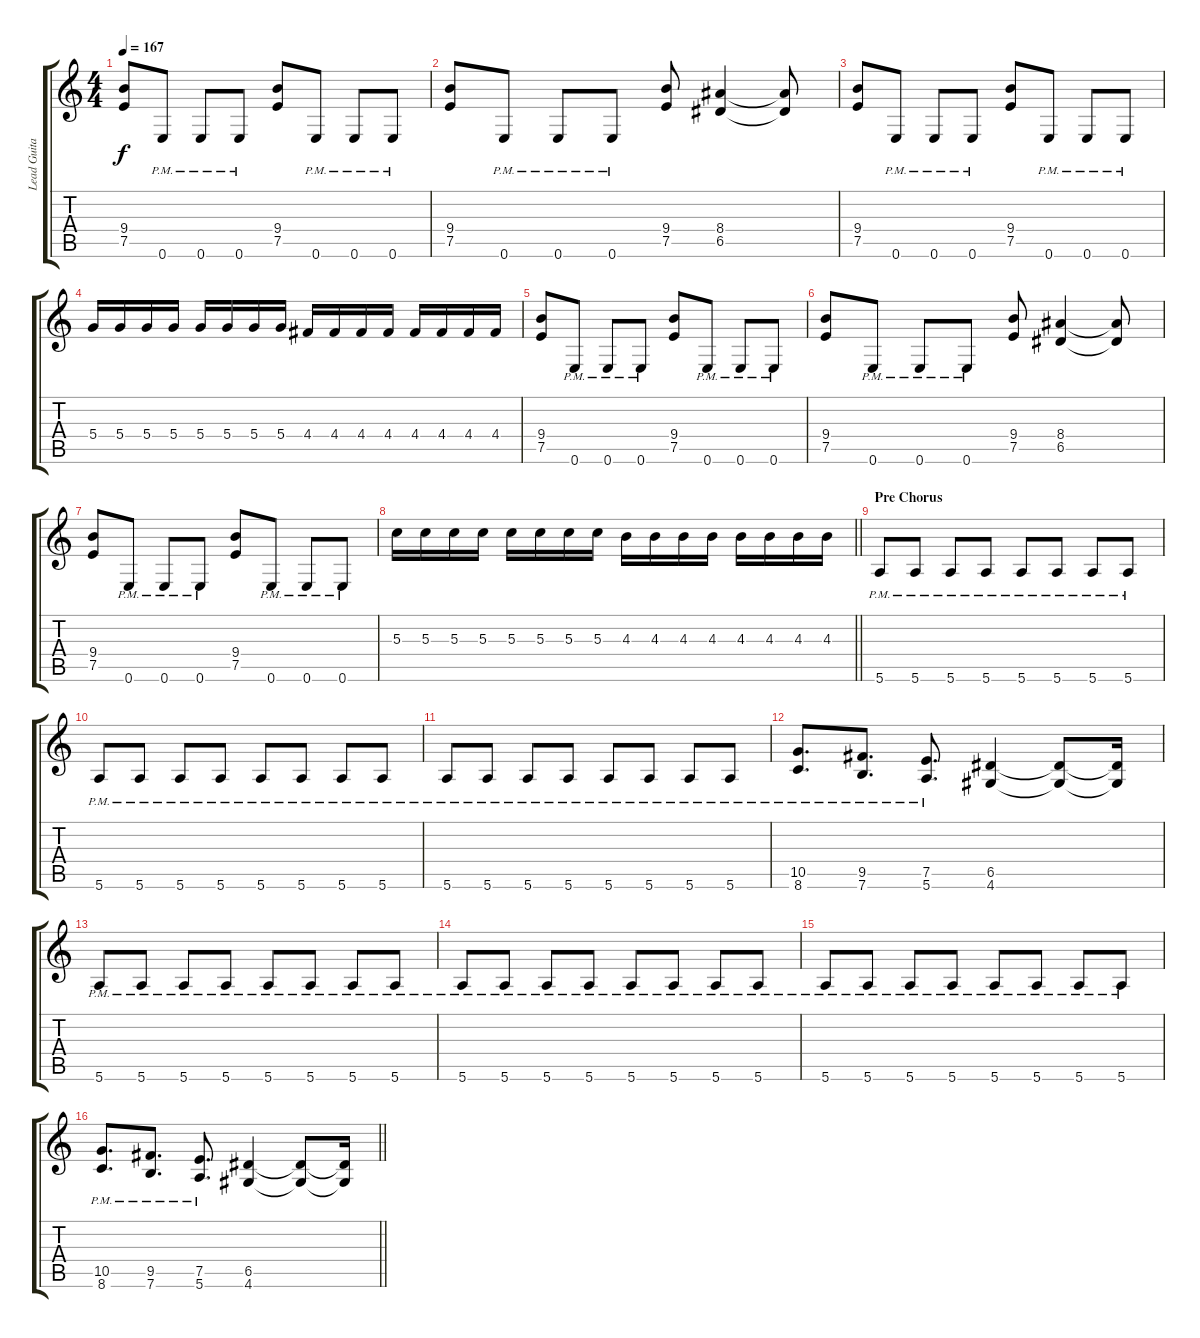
\track ("Lead Guitars" "Lead Guita") {instrument distortionguitar}
\staff {score tabs}
\tuning (E4 B3 G3 D3 A2 E2) {hide}
\ts (4 4)
\tempo 167
\clef g2
\ks c
(9.4 7.5).8{dy f} 0.6{pm}.8 0.6{pm}.8 0.6{pm}.8 (9.4 7.5).8 0.6{pm}.8 0.6{pm}.8 0.6{pm}.8 |
(9.4 7.5).8 0.6{pm}.8 0.6{pm}.8 0.6{pm}.8 (9.4 7.5).8 (8.4 6.5).4 (8.4{t} 6.5{t}).8 |
(9.4 7.5).8 0.6{pm}.8 0.6{pm}.8 0.6{pm}.8 (9.4 7.5).8 0.6{pm}.8 0.6{pm}.8 0.6{pm}.8 |
5.4.16 5.4.16 5.4.16 5.4.16 5.4.16 5.4.16 5.4.16 5.4.16 4.4.16 4.4.16 4.4.16 4.4.16 4.4.16 4.4.16 4.4.16 4.4.16 |
(9.4 7.5).8 0.6{pm}.8 0.6{pm}.8 0.6{pm}.8 (9.4 7.5).8 0.6{pm}.8 0.6{pm}.8 0.6{pm}.8 |
(9.4 7.5).8 0.6{pm}.8 0.6{pm}.8 0.6{pm}.8 (9.4 7.5).8 (8.4 6.5).4 (8.4{t} 6.5{t}).8 |
(9.4 7.5).8 0.6{pm}.8 0.6{pm}.8 0.6{pm}.8 (9.4 7.5).8 0.6{pm}.8 0.6{pm}.8 0.6{pm}.8 |
\barLineRight lightlight
5.3.16 5.3.16 5.3.16 5.3.16 5.3.16 5.3.16 5.3.16 5.3.16 4.3.16 4.3.16 4.3.16 4.3.16 4.3.16 4.3.16 4.3.16 4.3.16 |
\section ("" "Pre Chorus")
5.6{pm}.8 5.6{pm}.8 5.6{pm}.8 5.6{pm}.8 5.6{pm}.8 5.6{pm}.8 5.6{pm}.8 5.6{pm}.8 |
5.6{pm}.8 5.6{pm}.8 5.6{pm}.8 5.6{pm}.8 5.6{pm}.8 5.6{pm}.8 5.6{pm}.8 5.6{pm}.8 |
5.6{pm}.8 5.6{pm}.8 5.6{pm}.8 5.6{pm}.8 5.6{pm}.8 5.6{pm}.8 5.6{pm}.8 5.6{pm}.8 |
(10.5{pm} 8.6{pm}).8{d} (9.5{pm} 7.6{pm}).8{d} (7.5{pm} 5.6{pm}).8{d} (6.5 4.6).4 (6.5{t} 4.6{t}).8 (6.5{t} 4.6{t}).16 |
5.6{pm}.8 5.6{pm}.8 5.6{pm}.8 5.6{pm}.8 5.6{pm}.8 5.6{pm}.8 5.6{pm}.8 5.6{pm}.8 |
5.6{pm}.8 5.6{pm}.8 5.6{pm}.8 5.6{pm}.8 5.6{pm}.8 5.6{pm}.8 5.6{pm}.8 5.6{pm}.8 |
5.6{pm}.8 5.6{pm}.8 5.6{pm}.8 5.6{pm}.8 5.6{pm}.8 5.6{pm}.8 5.6{pm}.8 5.6{pm}.8 |
\barLineRight lightlight
(10.5{pm} 8.6{pm}).8{d} (9.5{pm} 7.6{pm}).8{d} (7.5{pm} 5.6{pm}).8{d} (6.5 4.6).4 (6.5{t} 4.6{t}).8 (6.5{t} 4.6{t}).16
